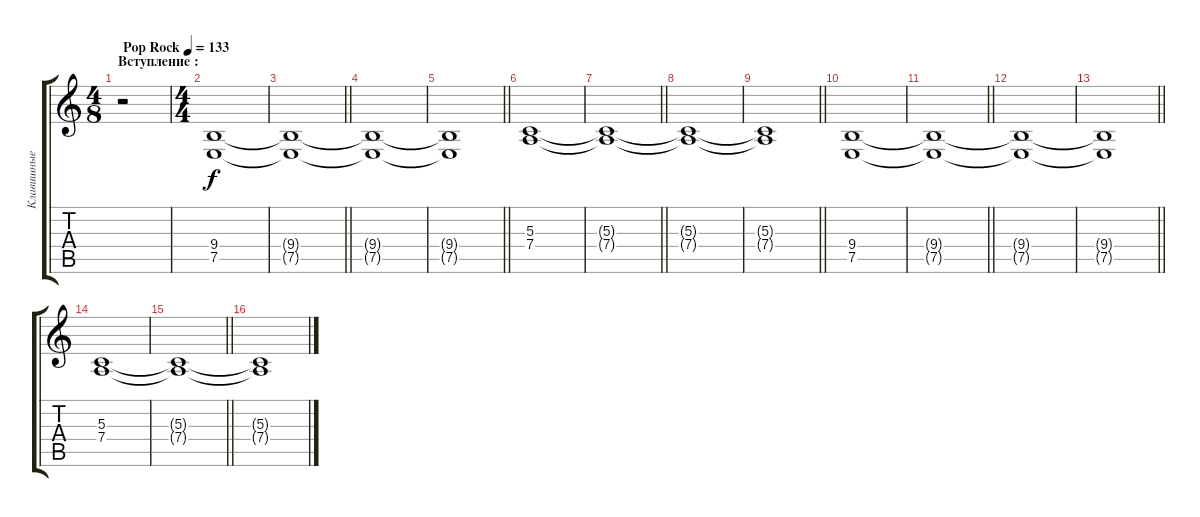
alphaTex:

\track ("Клавишные" "Клавишные") {instrument pad2warm}
\staff {score tabs}
\tuning (E4 B3 G3 D3 A2 E2) {hide}
\ts (4 8)
\section ("" "Вступление :")
\tempo (133 "Pop Rock")
\clef g2
\ks c
r.2{dy f instrument pad2warm} |
\ts (4 4)
(9.4 7.5).1 |
\barLineRight lightlight
(9.4{t} 7.5{t}).1 |
(9.4{t} 7.5{t}).1 |
\barLineRight lightlight
(9.4{t} 7.5{t}).1 |
(5.3 7.4).1 |
\barLineRight lightlight
(5.3{t} 7.4{t}).1 |
(5.3{t} 7.4{t}).1 |
\barLineRight lightlight
(5.3{t} 7.4{t}).1 |
(9.4 7.5).1 |
\barLineRight lightlight
(9.4{t} 7.5{t}).1 |
(9.4{t} 7.5{t}).1 |
\barLineRight lightlight
(9.4{t} 7.5{t}).1 |
(5.3 7.4).1 |
\barLineRight lightlight
(5.3{t} 7.4{t}).1 |
(5.3{t} 7.4{t}).1
